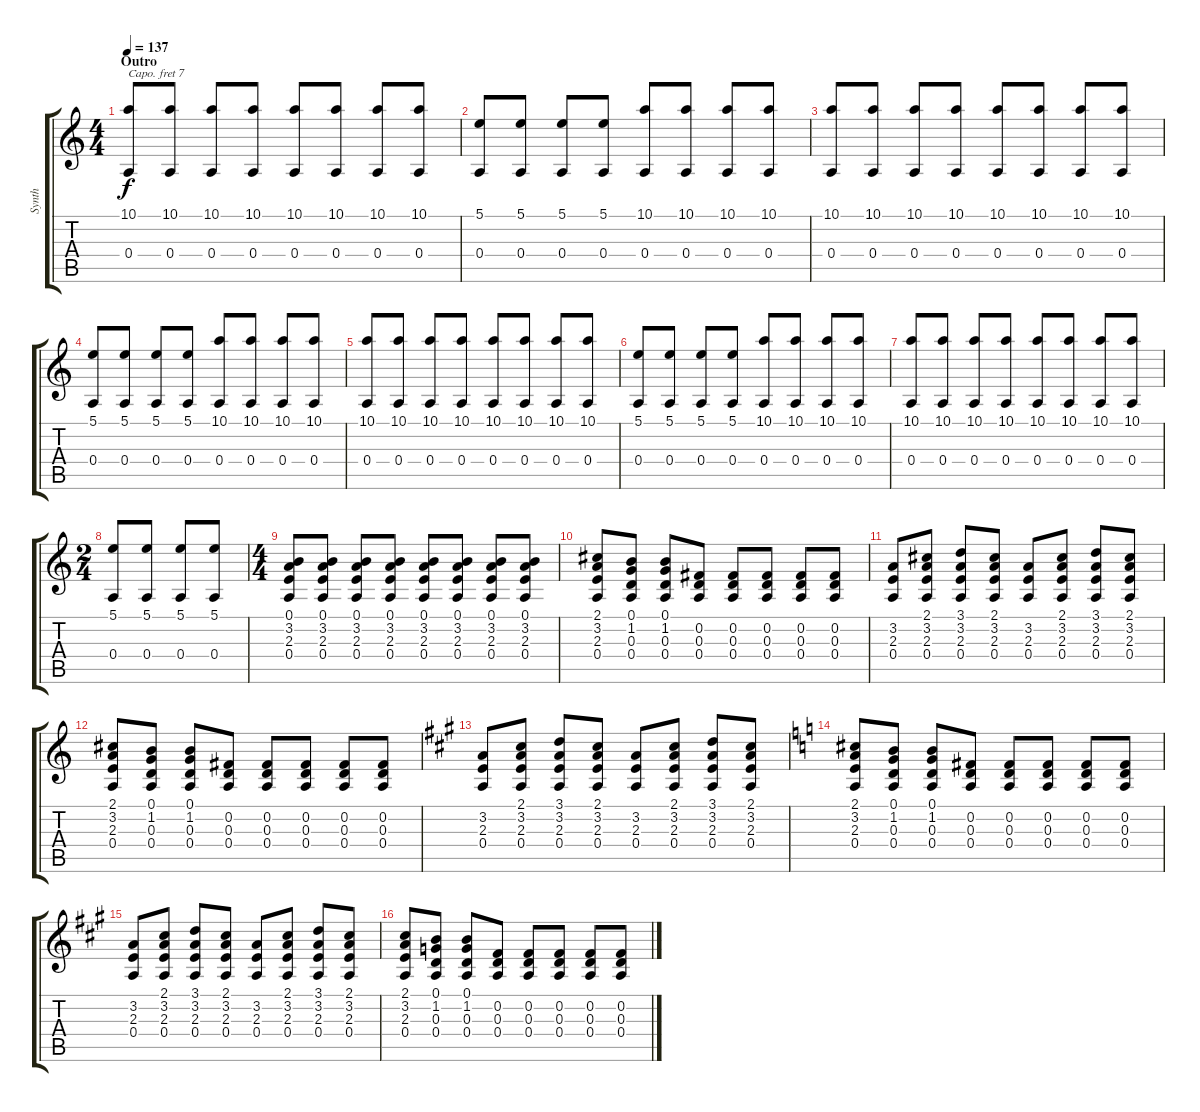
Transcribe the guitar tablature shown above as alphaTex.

\track ("Synth" "Synth") {instrument lead5charang}
\staff {score tabs}
\capo 7
\tuning (E4 B3 G3 D3 A2 E2) {hide}
\ts (4 4)
\section ("" "Outro")
\tempo 137
\clef g2
\ks c
(10.1 0.4).8{dy f} (10.1 0.4).8 (10.1 0.4).8 (10.1 0.4).8 (10.1 0.4).8 (10.1 0.4).8 (10.1 0.4).8 (10.1 0.4).8 |
(5.1 0.4).8 (5.1 0.4).8 (5.1 0.4).8 (5.1 0.4).8 (10.1 0.4).8 (10.1 0.4).8 (10.1 0.4).8 (10.1 0.4).8 |
(10.1 0.4).8 (10.1 0.4).8 (10.1 0.4).8 (10.1 0.4).8 (10.1 0.4).8 (10.1 0.4).8 (10.1 0.4).8 (10.1 0.4).8 |
(5.1 0.4).8 (5.1 0.4).8 (5.1 0.4).8 (5.1 0.4).8 (10.1 0.4).8 (10.1 0.4).8 (10.1 0.4).8 (10.1 0.4).8 |
(10.1 0.4).8 (10.1 0.4).8 (10.1 0.4).8 (10.1 0.4).8 (10.1 0.4).8 (10.1 0.4).8 (10.1 0.4).8 (10.1 0.4).8 |
(5.1 0.4).8 (5.1 0.4).8 (5.1 0.4).8 (5.1 0.4).8 (10.1 0.4).8 (10.1 0.4).8 (10.1 0.4).8 (10.1 0.4).8 |
(10.1 0.4).8 (10.1 0.4).8 (10.1 0.4).8 (10.1 0.4).8 (10.1 0.4).8 (10.1 0.4).8 (10.1 0.4).8 (10.1 0.4).8 |
\ts (2 4)
(5.1 0.4).8 (5.1 0.4).8 (5.1 0.4).8 (5.1 0.4).8 |
\ts (4 4)
(0.1 3.2 2.3 0.4).8 (0.1 3.2 2.3 0.4).8 (0.1 3.2 2.3 0.4).8 (0.1 3.2 2.3 0.4).8 (0.1 3.2 2.3 0.4).8 (0.1 3.2 2.3 0.4).8 (0.1 3.2 2.3 0.4).8 (0.1 3.2 2.3 0.4).8 |
(2.1 3.2 2.3 0.4).8 (0.1 1.2 0.3 0.4).8 (0.1 1.2 0.3 0.4).8 (0.2 0.3 0.4).8 (0.2 0.3 0.4).8 (0.2 0.3 0.4).8 (0.2 0.3 0.4).8 (0.2 0.3 0.4).8 |
(3.2 2.3 0.4).8 (2.1 3.2 2.3 0.4).8 (3.1 3.2 2.3 0.4).8 (2.1 3.2 2.3 0.4).8 (3.2 2.3 0.4).8 (2.1 3.2 2.3 0.4).8 (3.1 3.2 2.3 0.4).8 (2.1 3.2 2.3 0.4).8 |
(2.1 3.2 2.3 0.4).8 (0.1 1.2 0.3 0.4).8 (0.1 1.2 0.3 0.4).8 (0.2 0.3 0.4).8 (0.2 0.3 0.4).8 (0.2 0.3 0.4).8 (0.2 0.3 0.4).8 (0.2 0.3 0.4).8 |
\ks a
(3.2 2.3 0.4).8 (2.1 3.2 2.3 0.4).8 (3.1 3.2 2.3 0.4).8 (2.1 3.2 2.3 0.4).8 (3.2 2.3 0.4).8 (2.1 3.2 2.3 0.4).8 (3.1 3.2 2.3 0.4).8 (2.1 3.2 2.3 0.4).8 |
\ks c
(2.1 3.2 2.3 0.4).8 (0.1 1.2 0.3 0.4).8 (0.1 1.2 0.3 0.4).8 (0.2 0.3 0.4).8 (0.2 0.3 0.4).8 (0.2 0.3 0.4).8 (0.2 0.3 0.4).8 (0.2 0.3 0.4).8 |
\ks a
(3.2 2.3 0.4).8 (2.1 3.2 2.3 0.4).8 (3.1 3.2 2.3 0.4).8 (2.1 3.2 2.3 0.4).8 (3.2 2.3 0.4).8 (2.1 3.2 2.3 0.4).8 (3.1 3.2 2.3 0.4).8 (2.1 3.2 2.3 0.4).8 |
(2.1 3.2 2.3 0.4).8 (0.1 1.2 0.3 0.4).8 (0.1 1.2 0.3 0.4).8 (0.2 0.3 0.4).8 (0.2 0.3 0.4).8 (0.2 0.3 0.4).8 (0.2 0.3 0.4).8 (0.2 0.3 0.4).8
